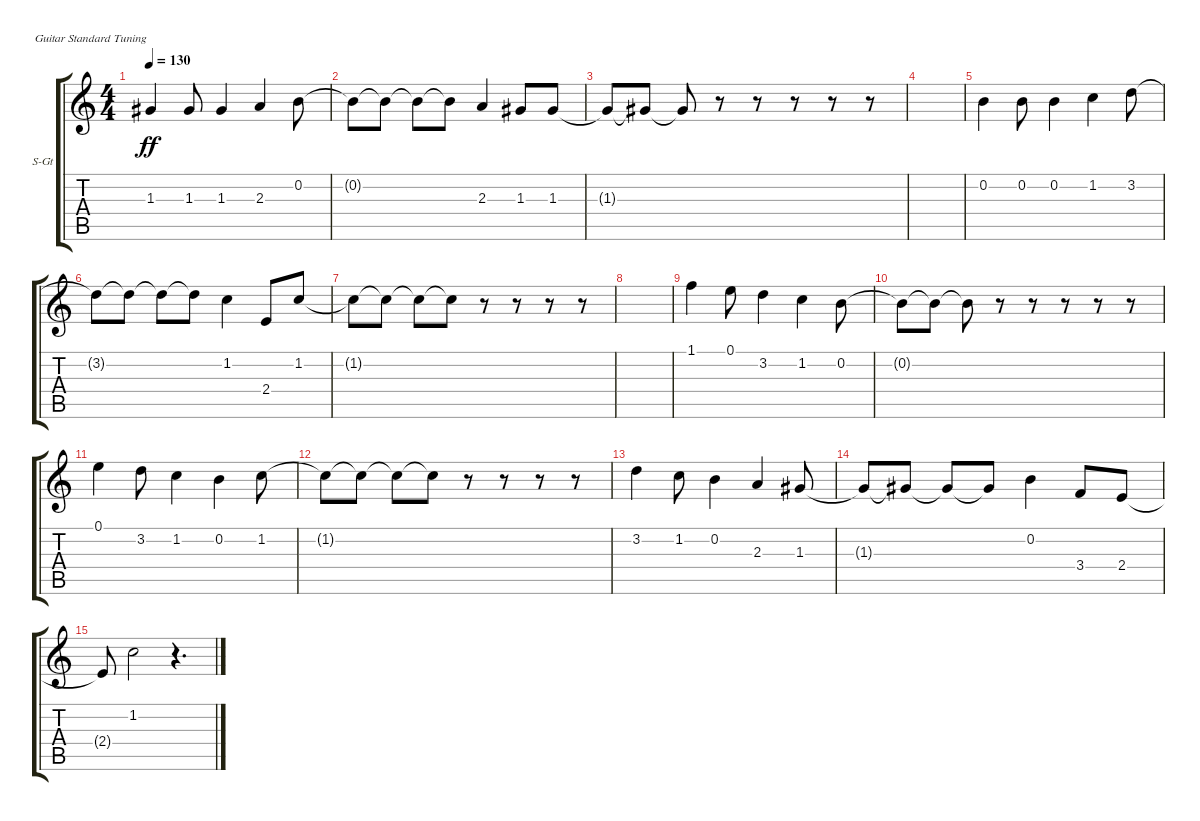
\defaultSystemsLayout 4
\bracketExtendMode groupsimilarinstruments
\firstSystemTrackNameOrientation horizontal
\otherSystemsTrackNameOrientation horizontal
\track ("Steel Guitar" "S-Gt") {instrument acousticguitarsteel}
\staff {score tabs}
\tuning (E4 B3 G3 D3 A2 E2)
\ts (4 4)
\tempo 130
\clef g2
\ks c
1.3.4{dy ff} 1.3.8 1.3.4 2.3.4 0.2.8 |
0.2{t}.8 0.2{t}.8 0.2{t}.8 0.2{t}.8 2.3.4 1.3.8 1.3.8 |
1.3{t}.8 1.3{t}.8 1.3{t}.8 r.8 r.8 r.8 r.8 r.8 |
|
0.2.4 0.2.8 0.2.4 1.2.4 3.2.8 |
3.2{t}.8 3.2{t}.8 3.2{t}.8 3.2{t}.8 1.2.4 2.4.8 1.2.8 |
1.2{t}.8 1.2{t}.8 1.2{t}.8 1.2{t}.8 r.8 r.8 r.8 r.8 |
|
1.1.4 0.1.8 3.2.4 1.2.4 0.2.8 |
0.2{t}.8 0.2{t}.8 0.2{t}.8 r.8 r.8 r.8 r.8 r.8 |
0.1.4 3.2.8 1.2.4 0.2.4 1.2.8 |
1.2{t}.8 1.2{t}.8 1.2{t}.8 1.2{t}.8 r.8 r.8 r.8 r.8 |
3.2.4 1.2.8 0.2.4 2.3.4 1.3.8 |
1.3{t}.8 1.3{t}.8 1.3{t}.8 1.3{t}.8 0.2.4 3.4.8 2.4.8 |
2.4{t}.8 1.2.2 r.4{d}
